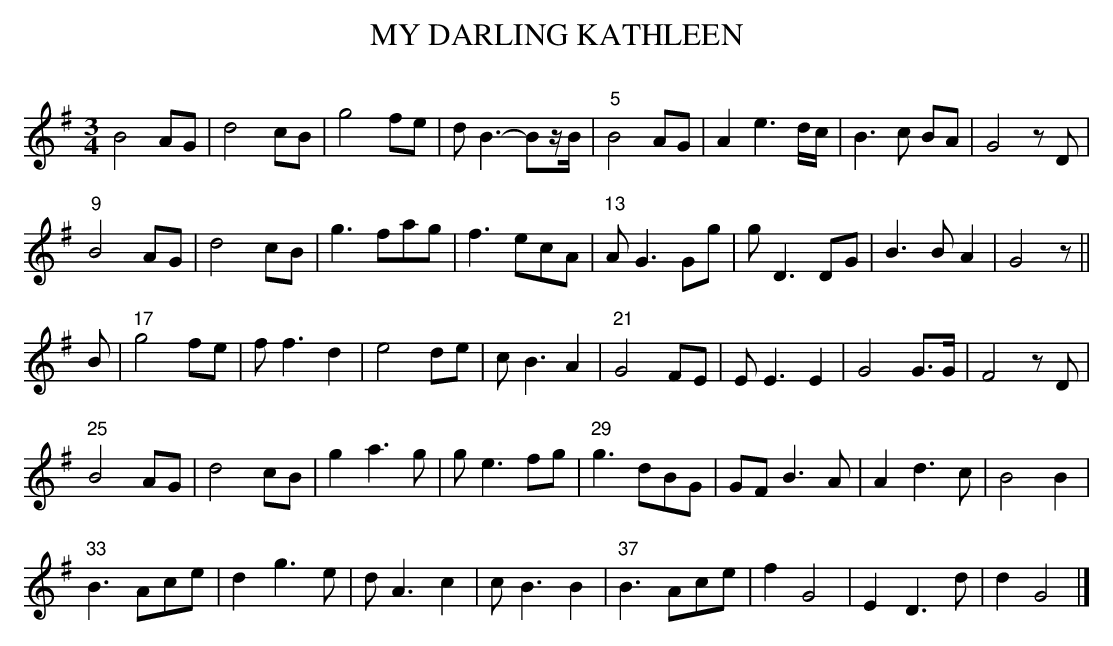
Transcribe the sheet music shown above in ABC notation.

X:1
T:MY DARLING KATHLEEN
Y:"with feeling"
Q:100
M:3/4
L:1/8
K:G
B4AG|d4cB|g4fe|dB3-Bz/B/|\
"5"B4AG|A2e3d/c/|B3c BA|G4zD|
"9"B4AG|d4cB|g3 fag|f3 ecA|\
"13"AG3 Gg|gD3 DG|B3B A2|G4z||
B|"17"g4fe|ff3 d2|e4de|cB3 A2|\
"21"G4FE|EE3E2|G4 G>G|F4zD|
"25"B4AG|d4cB|g2a3g|ge3fg|\
"29"g3 dBG|GF B3A|A2d3c|B4B2|
"33"B3 Ace|d2g3e|dA3c2|cB3B2|\
"37"B3 Ace|f2G4|E2D3d|d2G4|]
